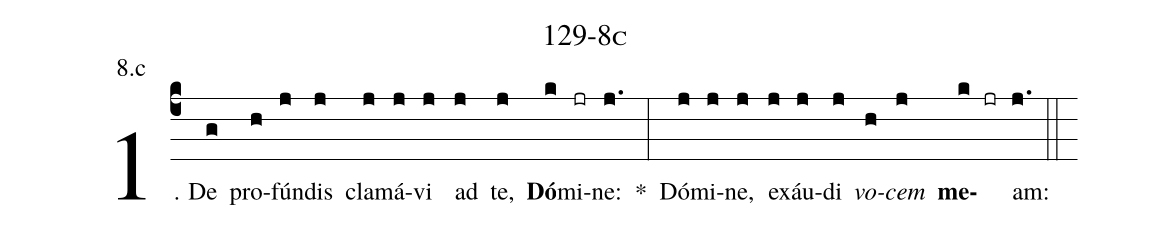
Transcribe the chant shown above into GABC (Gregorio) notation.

name: 129-8c;
annotation: 8.c;
%%
(c4)1. De(g) pro(h)fún(j)dis(j) cla(j)má(j)vi(j) ad(j) te,(j) <b>Dó</b>(k)mi(jr)ne:(j.) *(:) Dó(j)mi(j)ne,(j) ex(j)áu(j)di(j) <i>vo</i>(h)<i>cem</i>(j) <b>me</b>(k jr)am:(j.) (::)
